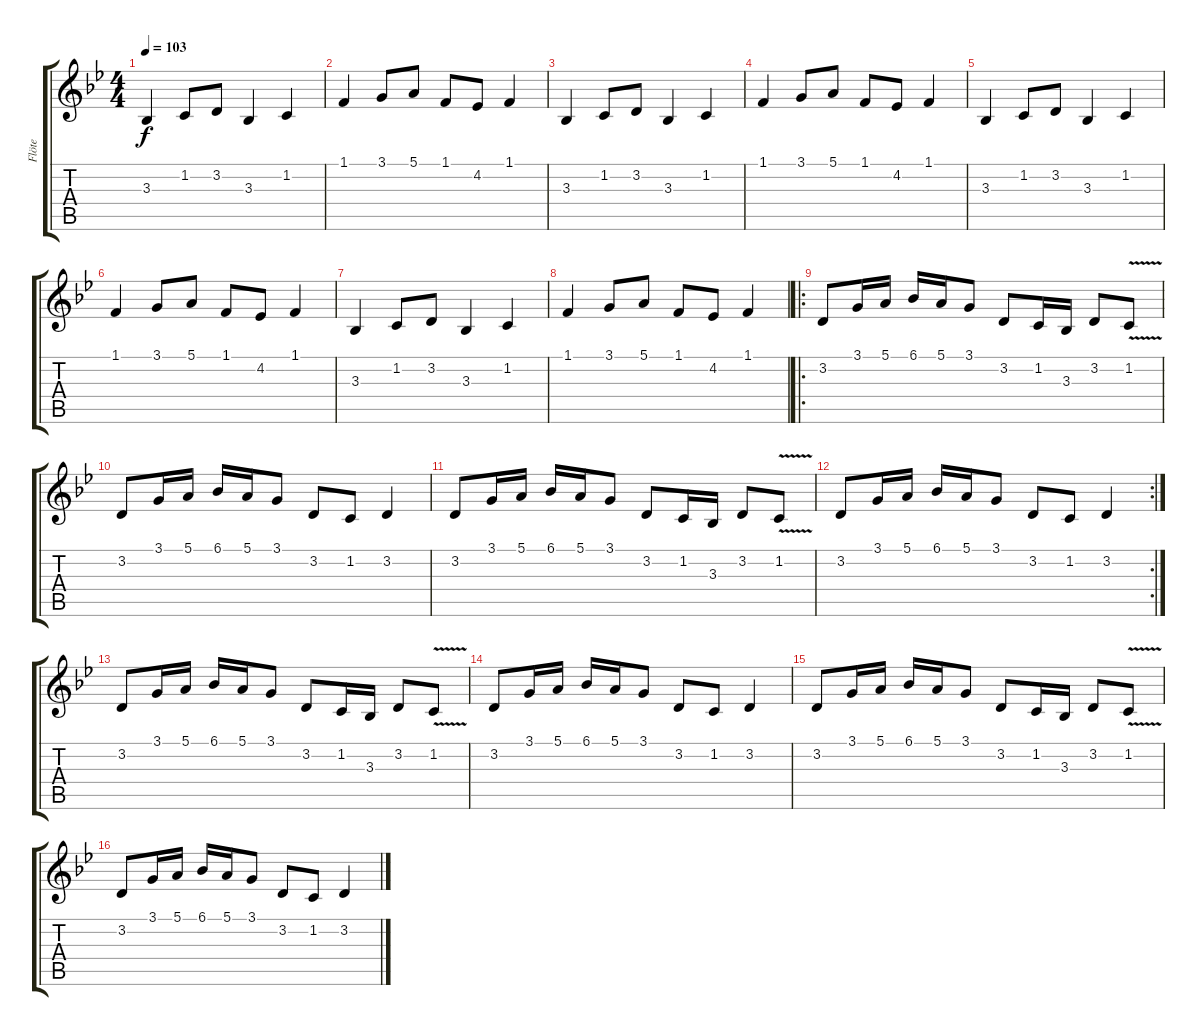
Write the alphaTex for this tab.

\track ("Flöte" "Flöte") {instrument flute}
\staff {score tabs}
\tuning (E4 B3 G3 D3 A2 E2) {hide}
\ts (4 4)
\tempo 103
\clef g2
\ks bb
3.3.4{dy f} 1.2.8 3.2.8 3.3.4 1.2.4 |
1.1.4 3.1.8 5.1.8 1.1.8 4.2.8 1.1.4 |
3.3.4 1.2.8 3.2.8 3.3.4 1.2.4 |
1.1.4 3.1.8 5.1.8 1.1.8 4.2.8 1.1.4 |
3.3.4 1.2.8 3.2.8 3.3.4 1.2.4 |
1.1.4 3.1.8 5.1.8 1.1.8 4.2.8 1.1.4 |
3.3.4 1.2.8 3.2.8 3.3.4 1.2.4 |
1.1.4 3.1.8 5.1.8 1.1.8 4.2.8 1.1.4 |
\ro
3.2.8 3.1.16 5.1.16 6.1.16 5.1.16 3.1.8 3.2.8 1.2.16 3.3.16 3.2.8 1.2{v}.8 |
3.2.8 3.1.16 5.1.16 6.1.16 5.1.16 3.1.8 3.2.8 1.2.8 3.2.4 |
3.2.8 3.1.16 5.1.16 6.1.16 5.1.16 3.1.8 3.2.8 1.2.16 3.3.16 3.2.8 1.2{v}.8 |
\rc 2
3.2.8 3.1.16 5.1.16 6.1.16 5.1.16 3.1.8 3.2.8 1.2.8 3.2.4 |
3.2.8 3.1.16 5.1.16 6.1.16 5.1.16 3.1.8 3.2.8 1.2.16 3.3.16 3.2.8 1.2{v}.8 |
3.2.8 3.1.16 5.1.16 6.1.16 5.1.16 3.1.8 3.2.8 1.2.8 3.2.4 |
3.2.8 3.1.16 5.1.16 6.1.16 5.1.16 3.1.8 3.2.8 1.2.16 3.3.16 3.2.8 1.2{v}.8 |
3.2.8 3.1.16 5.1.16 6.1.16 5.1.16 3.1.8 3.2.8 1.2.8 3.2.4
